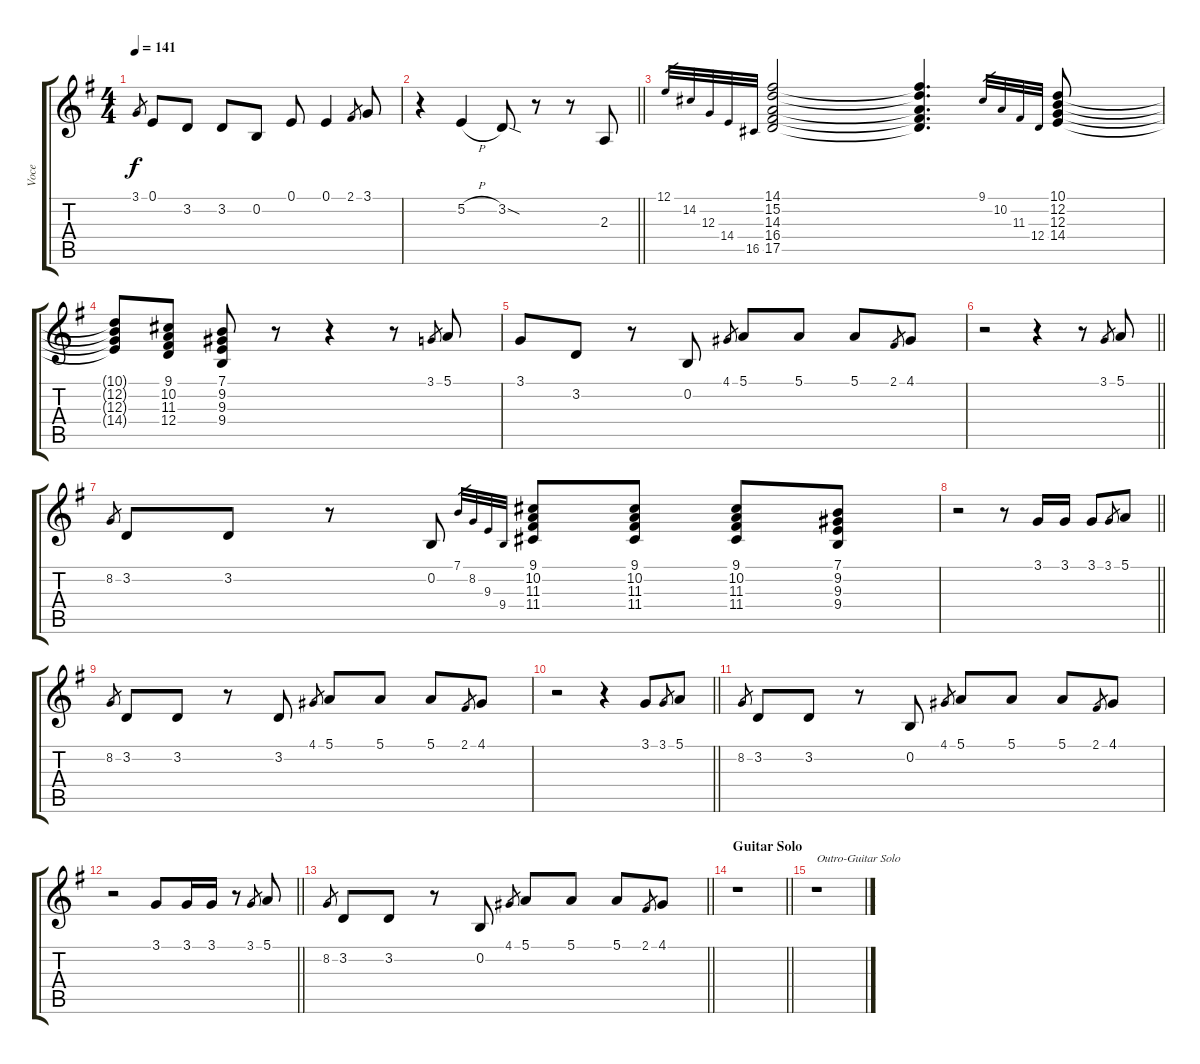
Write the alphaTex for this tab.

\track ("Voce" "Voce") {instrument lead3calliope}
\staff {score tabs}
\tuning (E4 B3 G3 D3 A2 E2) {hide}
\ts (4 4)
\tempo 141
\clef g2
\ks eminor
3.1.8{gr dy f} 0.1.8 3.2.8 3.2.8 0.2.8 0.1.8 0.1.4 2.1.8{gr} 3.1.8 |
\barLineRight lightlight
r.4 5.2{h}.4 3.2{sod}.8 r.8 r.8 2.3.8 |
12.1.32{gr} 14.2.32{gr} 12.3.32{gr} 14.4.32{gr} 16.5.32{gr} (14.1 15.2 14.3 16.4 17.5).2 (14.1{t} 15.2{t} 14.3{t} 16.4{t} 17.5{t}).4{d} 9.1.32{gr} 10.2.32{gr} 11.3.32{gr} 12.4.32{gr} (10.1 12.2 12.3 14.4).8 |
(10.1{t} 12.2{t} 12.3{t} 14.4{t}).8 (9.1 10.2 11.3 12.4).8 (7.1 9.2 9.3 9.4).8 r.8 r.4 r.8 3.1.8{gr} 5.1.8 |
3.1.8 3.2.8 r.8 0.2.8 4.1.8{gr} 5.1.8 5.1.8 5.1.8 2.1.8{gr} 4.1.8 |
\barLineRight lightlight
r.2 r.4 r.8 3.1.8{gr} 5.1.8 |
8.2.8{gr} 3.2.8 3.2.8 r.8 0.2.8 7.1.32{gr} 8.2.32{gr} 9.3.32{gr} 9.4.32{gr} (9.1 10.2 11.3 11.4).8 (9.1 10.2 11.3 11.4).8 (9.1 10.2 11.3 11.4).8 (7.1 9.2 9.3 9.4).8 |
\barLineRight lightlight
r.2 r.8 3.1.16 3.1.16 3.1.8 3.1.8{gr} 5.1.8 |
8.2.8{gr} 3.2.8 3.2.8 r.8 3.2.8 4.1.8{gr} 5.1.8 5.1.8 5.1.8 2.1.8{gr} 4.1.8 |
\barLineRight lightlight
r.2 r.4 3.1.8 3.1.8{gr} 5.1.8 |
8.2.8{gr} 3.2.8 3.2.8 r.8 0.2.8 4.1.8{gr} 5.1.8 5.1.8 5.1.8 2.1.8{gr} 4.1.8 |
\barLineRight lightlight
r.2 3.1.8 3.1.16 3.1.16 r.8 3.1.8{gr} 5.1.8 |
\barLineRight lightlight
8.2.8{gr} 3.2.8 3.2.8 r.8 0.2.8 4.1.8{gr} 5.1.8 5.1.8 5.1.8 2.1.8{gr} 4.1.8 |
\section ("" "Guitar Solo")
\barLineRight lightlight
r.1 |
r.1{txt "Outro-Guitar Solo"}
